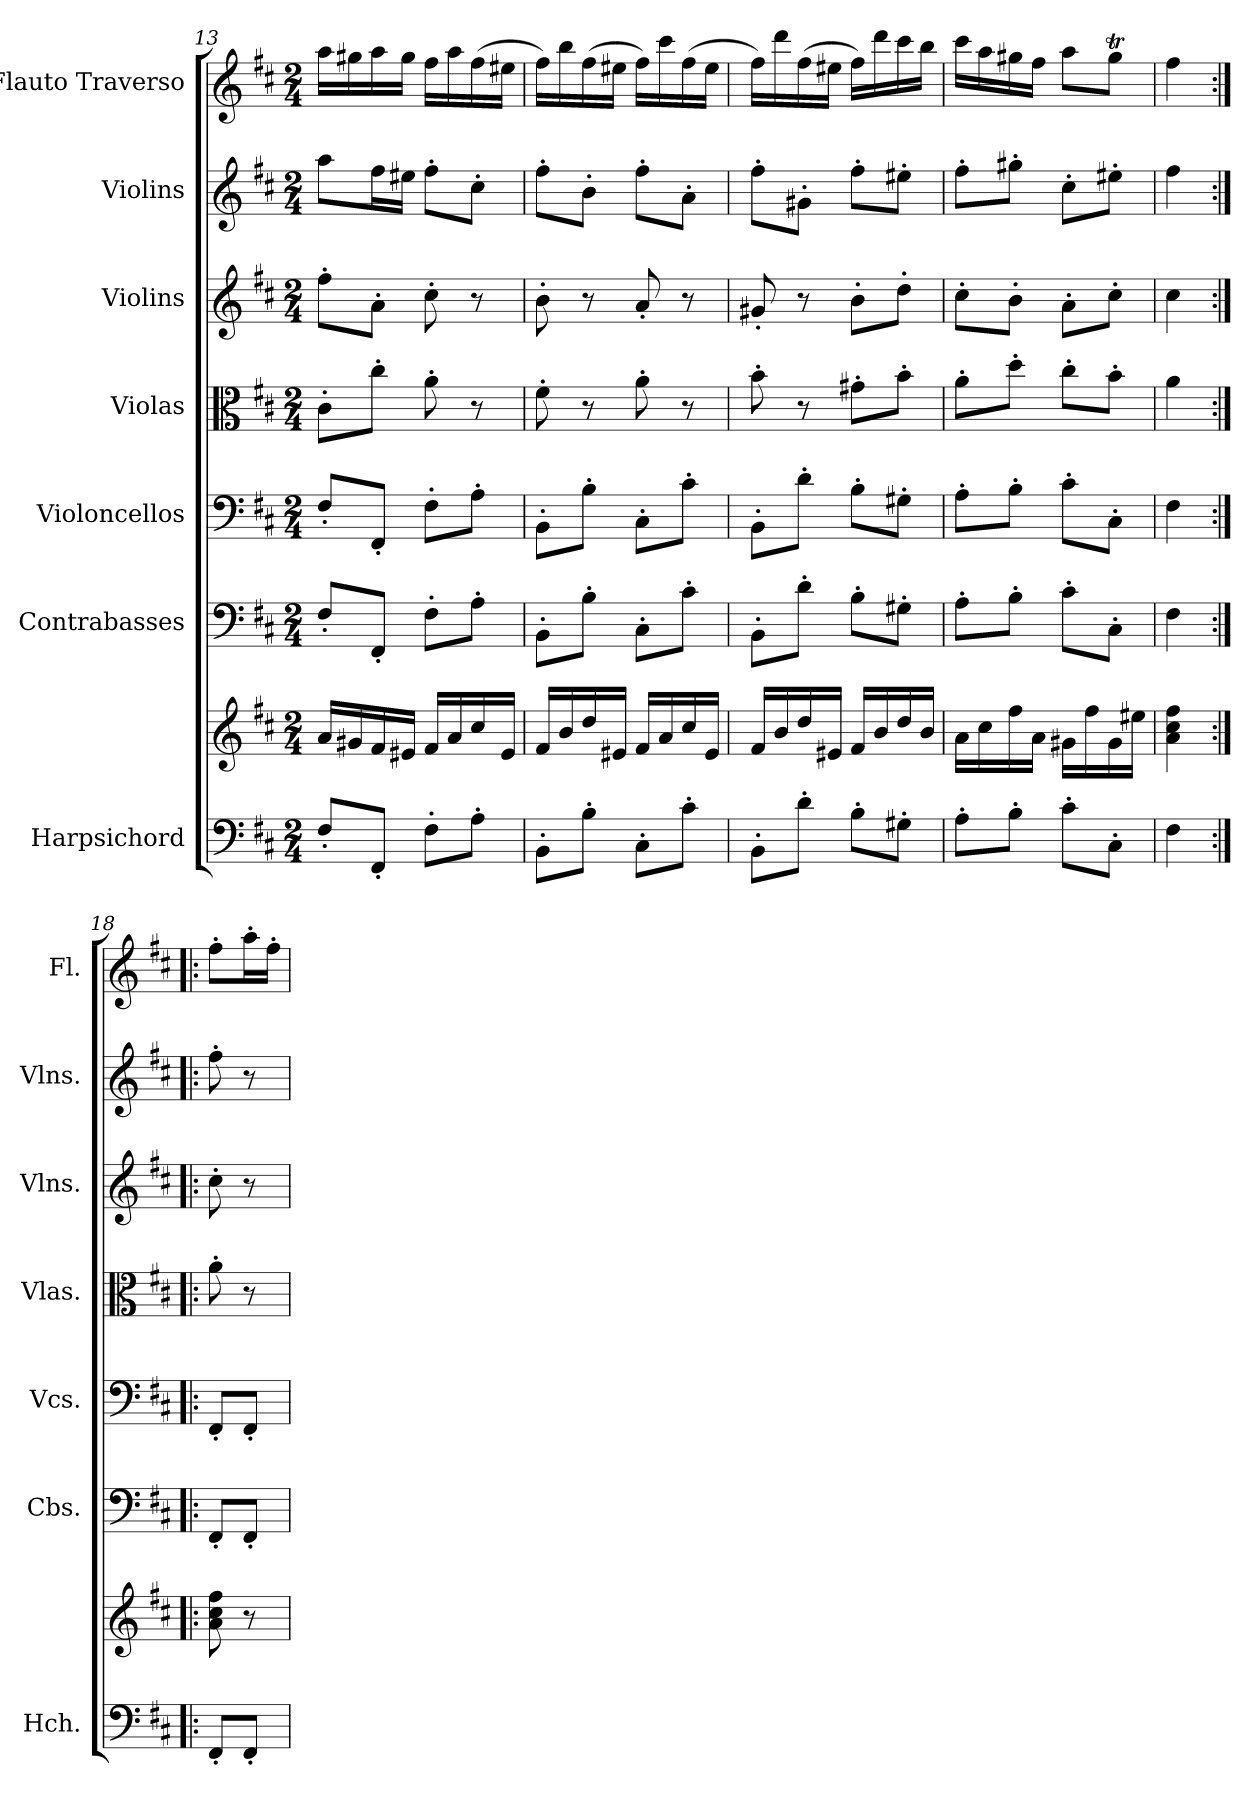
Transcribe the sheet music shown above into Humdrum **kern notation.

**kern	**kern	**kern	**kern	**kern	**kern	**kern	**kern
*part7	*part7	*part6	*part5	*part4	*part3	*part2	*part1
*staff8	*staff7	*staff6	*staff5	*staff4	*staff3	*staff2	*staff1
*I"Harpsichord	*	*I"Contrabasses	*I"Violoncellos	*I"Violas	*I"Violins	*I"Violins	*I"Flauto Traverso
*I'Hch.	*	*I'Cbs.	*I'Vcs.	*I'Vlas.	*I'Vlns.	*I'Vlns.	*I'Fl.
*clefF4	*clefG2	*clefF4	*clefF4	*clefC3	*clefG2	*clefG2	*clefG2
*	*	*ITrd7c12	*	*	*	*	*
*k[f#c#]	*k[f#c#]	*k[f#c#]	*k[f#c#]	*k[f#c#]	*k[f#c#]	*k[f#c#]	*k[f#c#]
*M2/4	*M2/4	*M2/4	*M2/4	*M2/4	*M2/4	*M2/4	*M2/4
=13	=13	=13	=13	=13	=13	=13	=13
8F#'/L	16a/LL	8FF#'/L	8F#'/L	8c#'\L	8ff#'\L	8aa\L	16aa\LL
.	16g#X/	.	.	.	.	.	16gg#X\
8FF#'/J	16f#/	8FFF#'/J	8FF#'/J	8cc#'\J	8a'\J	16ff#\L	16aa\
.	16e#X/JJ	.	.	.	.	16ee#X\JJ	16gg#\JJ
8F#'\L	16f#/LL	8FF#'\L	8F#'\L	8a'\	8cc#'\	8ff#'\L	16ff#\LL
.	16a/	.	.	.	.	.	16aa\
8A'\J	16cc#/	8AA'\J	8A'\J	8r	8r	8cc#'\J	(16ff#\
.	16e#/JJ	.	.	.	.	.	16ee#X\JJ
=14	=14	=14	=14	=14	=14	=14	=14
8BB'\L	16f#/LL	8BBB'\L	8BB'\L	8f#'\	8b'\	8ff#'\L	16ff#\LL)
.	16b/	.	.	.	.	.	16bb\
8B'\J	16dd/	8BB'\J	8B'\J	8r	8r	8b'\J	(16ff#\
.	16e#X/JJ	.	.	.	.	.	16ee#X\JJ
8C#'\L	16f#/LL	8CC#'\L	8C#'\L	8a'\	8a'/	8ff#'\L	16ff#\LL)
.	16a/	.	.	.	.	.	16ccc#\
8c#'\J	16cc#/	8C#'\J	8c#'\J	8r	8r	8a'\J	(16ff#\
.	16e#/JJ	.	.	.	.	.	16ee#\JJ
!!LO:LB:g=z
=15	=15	=15	=15	=15	=15	=15	=15
8BB'\L	16f#/LL	8BBB'\L	8BB'\L	8b'\	8g#X'/	8ff#'\L	16ff#\LL)
.	16b/	.	.	.	.	.	16ddd\
8d'\J	16dd/	8D'\J	8d'\J	8r	8r	8g#X'\J	(16ff#\
.	16e#X/JJ	.	.	.	.	.	16ee#X\JJ
8B'\L	16f#/LL	8BB'\L	8B'\L	8g#X'\L	8b'\L	8ff#'\L	16ff#\LL)
.	16b/	.	.	.	.	.	16ddd\
8G#X'\J	16dd/	8GG#X'\J	8G#X'\J	8b'\J	8dd'\J	8ee#X'\J	16ccc#\
.	16b/JJ	.	.	.	.	.	16bb\JJ
=16	=16	=16	=16	=16	=16	=16	=16
8A'\L	16a\LL	8AA'\L	8A'\L	8a'\L	8cc#'\L	8ff#'\L	16ccc#\LL
.	16cc#\	.	.	.	.	.	16aa\
8B'\J	16ff#\	8BB'\J	8B'\J	8dd'\J	8b'\J	8gg#X'\J	16gg#X\
.	16a\JJ	.	.	.	.	.	16ff#\JJ
8c#'\L	16g#X\LL	8C#'\L	8c#'\L	8cc#'\L	8a'\L	8cc#'\L	8aa\L
.	16ff#\	.	.	.	.	.	.
8C#'\J	16g#\	8CC#'\J	8C#'\J	8b'\J	8cc#'\J	8ee#X'\J	8gg#t\J
.	16ee#X\JJ	.	.	.	.	.	.
=17	=17	=17	=17	=17	=17	=17	=17
4F#\	4a\ 4cc#\ 4ff#\	4FF#\	4F#\	4a\	4cc#\	4ff#\	4ff#\
=18:|!|:	=18:|!|:	=18:|!|:	=18:|!|:	=18:|!|:	=18:|!|:	=18:|!|:	=18:|!|:
8FF#'/L	8a\ 8cc#\ 8ff#\	8FFF#'/L	8FF#'/L	8a'\	8cc#'\	8ff#'\	8ff#'\L
8FF#'/J	8r	8FFF#'/J	8FF#'/J	8r	8r	8r	16aa'\L
.	.	.	.	.	.	.	16ff#'\JJ
=	=	=	=	=	=	=	=
*-	*-	*-	*-	*-	*-	*-	*-
